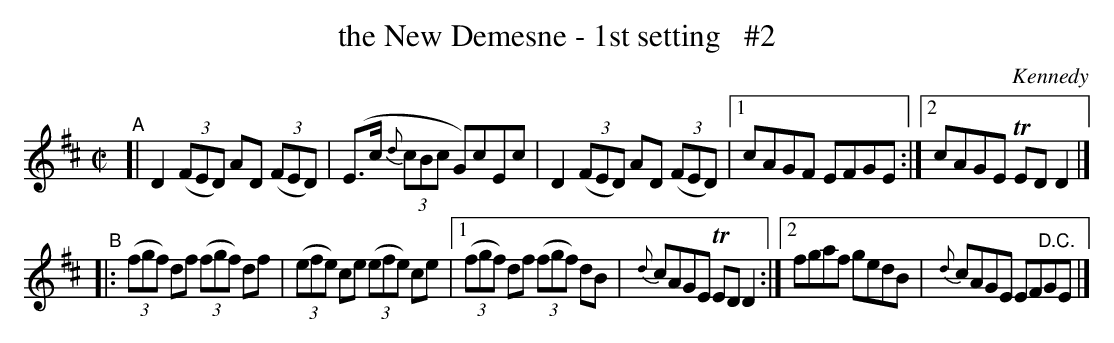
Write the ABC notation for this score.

X:1
T: the New Demesne - 1st setting   #2
O: Kennedy
M: C|
L: 1/8
K: D
"^A"\
[| D2(3(FED) AD (3(FED) | (E>c (3{d}cBc G)cEc \
 | D2(3(FED) AD (3(FED) |[1 cAGF EFGE :|[2 cAGE TEDD2 |]
"^B"\
|: (3(fgf) df (3(fgf) df | (3(efe) ce (3(efe) ce |\
[1 (3(fgf) df (3(fgf) dB | {d}cAGE TEDD2 :|\
[2 fgaf gedB | {d}cAGE EF"D.C."GE |]
